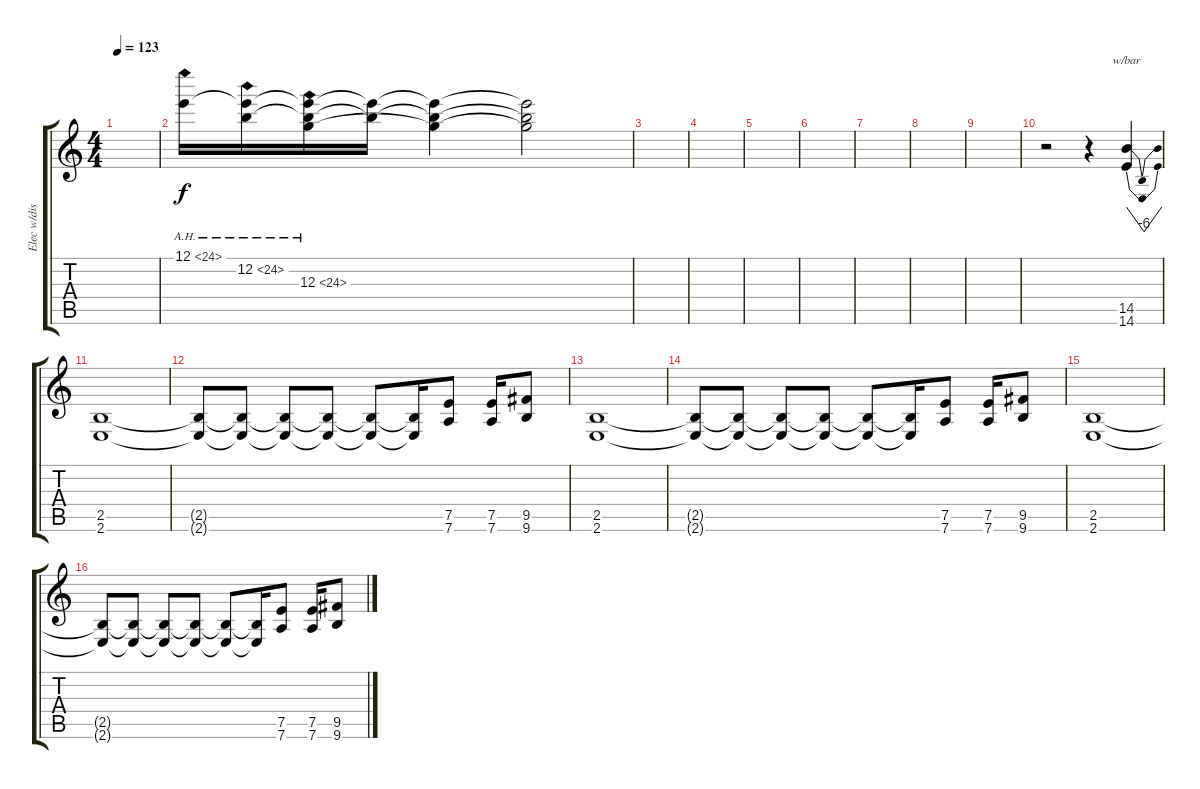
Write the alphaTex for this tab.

\track ("Elec w/dist 2" "Elec w/dis") {instrument distortionguitar}
\staff {score tabs}
\tuning (E4 B3 G3 D3 A2 D2) {hide}
\ts (4 4)
\tempo 123
\clef g2
\ks c
|
12.1{ah 12}.16{volume 5} (12.1{t} 12.2{ah 12}).16 (12.1{t} 12.2{t} 12.3{ah 12}).16 (12.1{t} 12.2{t}).16 (12.1{t} 12.2{t} 12.3{t}).4 (12.1{t} 12.2{t} 12.3{t}).2 |
|
|
|
|
|
|
|
r.2 r.4 (14.5 14.6).4{tbe (dip default 0 0 30 -24 60 0)} |
(2.5 2.6).1 |
(2.5{t} 2.6{t}).8 (2.5{t} 2.6{t}).8 (2.5{t} 2.6{t}).8 (2.5{t} 2.6{t}).8 (2.5{t} 2.6{t}).8 (2.5{t} 2.6{t}).16 (7.5 7.6).8 (7.5 7.6).16 (9.5 9.6).8 |
(2.5 2.6).1 |
(2.5{t} 2.6{t}).8 (2.5{t} 2.6{t}).8 (2.5{t} 2.6{t}).8 (2.5{t} 2.6{t}).8 (2.5{t} 2.6{t}).8 (2.5{t} 2.6{t}).16 (7.5 7.6).8 (7.5 7.6).16 (9.5 9.6).8 |
(2.5 2.6).1 |
(2.5{t} 2.6{t}).8 (2.5{t} 2.6{t}).8 (2.5{t} 2.6{t}).8 (2.5{t} 2.6{t}).8 (2.5{t} 2.6{t}).8 (2.5{t} 2.6{t}).16 (7.5 7.6).8 (7.5 7.6).16 (9.5 9.6).8
